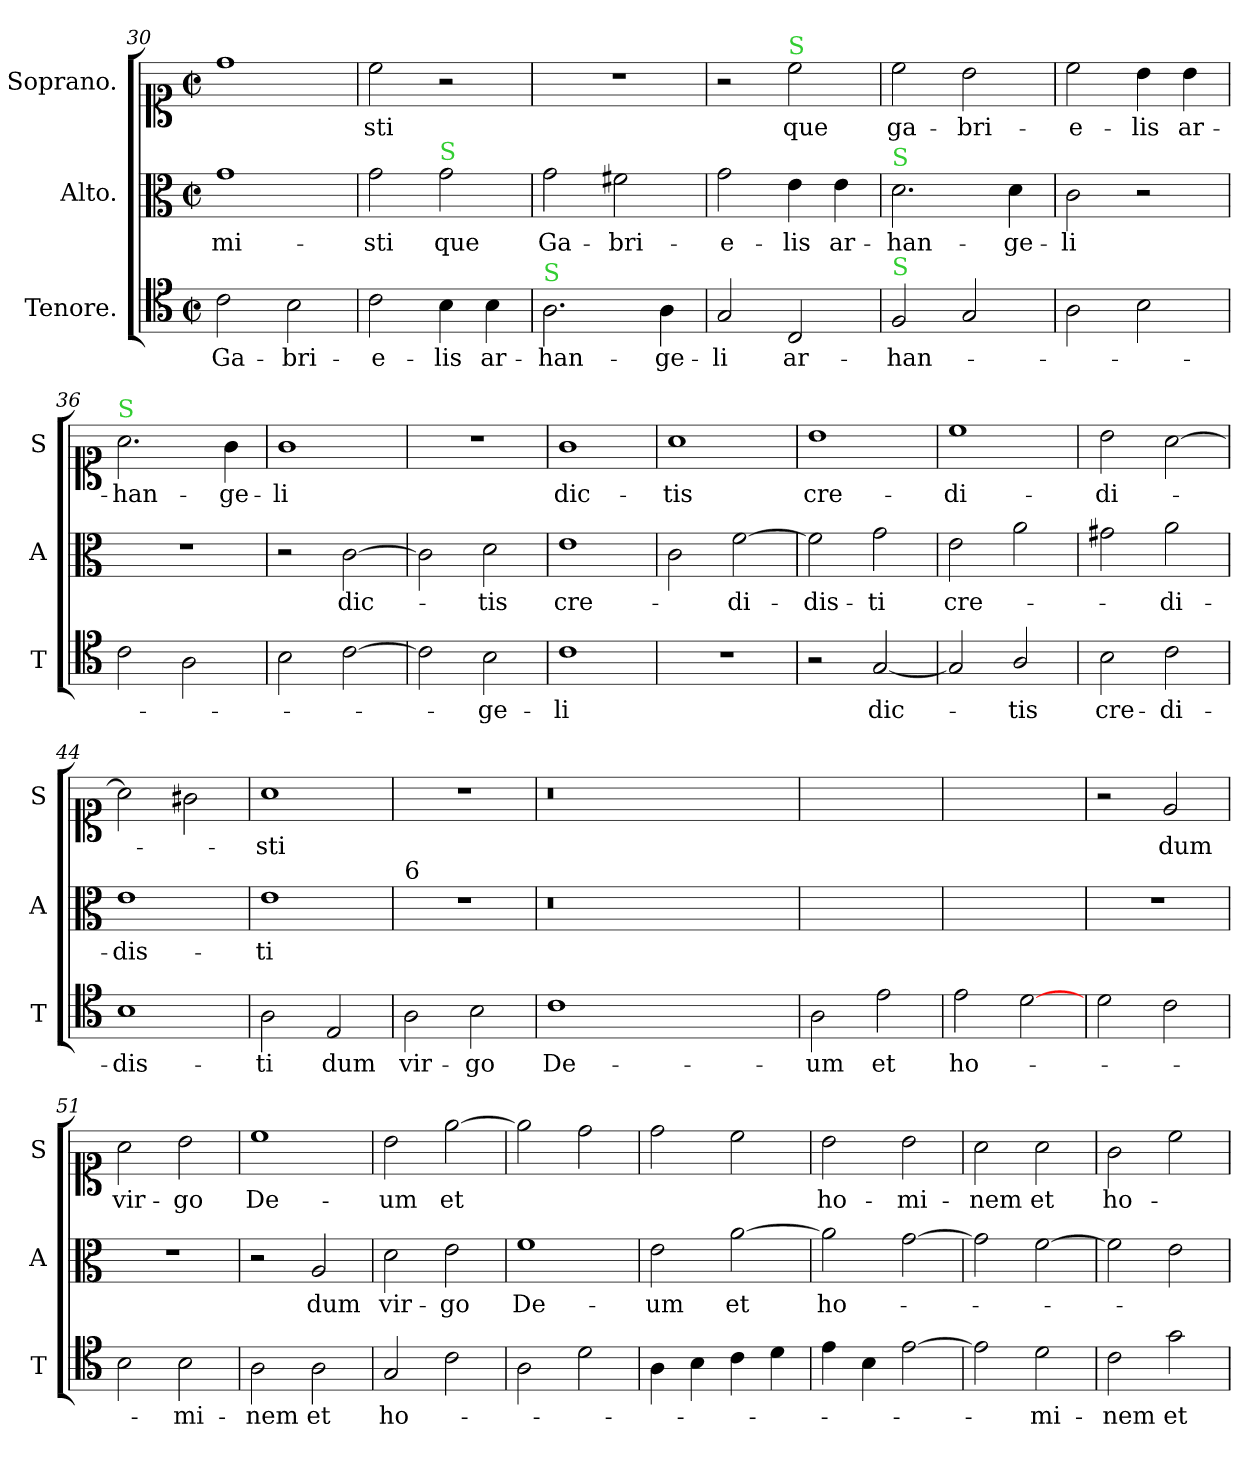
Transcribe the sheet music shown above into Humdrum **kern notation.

**kern	**text	**kern	**text	**kern	**text
*part3	*part3	*part2	*part2	*part1	*part1
*staff3	*staff3	*staff2	*staff2	*staff1	*staff1
*I"Tenore.	*	*I"Alto.	*	*I"Soprano.	*
*I'T	*	*I'A	*	*I'S	*
*clefC4	*	*clefC3	*	*clefC1	*
*k[]	*	*k[]	*	*k[]	*
*M2/2	*	*M2/2	*	*M2/2	*
*met(c|)	*	*met(c|)	*	*met(c|)	*
=30	=30	=30	=30	=30	=30
2c\	Ga-	1g\	-mi-	1dd\	.
2B\	-bri-	.	.	.	.
=31	=31	=31	=31	=31	=31
2c\	-e-	2g\	-sti	2cc\	-sti
!	!	!LO:TX:a:color=limegreen:t=S	!	!	!
4B\	-lis	2g\	que	2r	.
4B\	ar-	.	.	.	.
=32	=32	=32	=32	=32	=32
!LO:TX:a:color=limegreen:t=S	!	!	!	!	!
2.A\	-han-	2g\	Ga-	1r	.
.	.	2f#X\	-bri-	.	.
4A\	-ge-	.	.	.	.
=33	=33	=33	=33	=33	=33
2G/	-li	2g\	-e-	2r	.
!	!	!	!	!LO:TX:a:color=limegreen:t=S	!
2C/	ar-	4e\	-lis	2cc\	que
.	.	4e\	ar-	.	.
=34	=34	=34	=34	=34	=34
!	!	!LO:TX:a:color=limegreen:t=S	!	!	!
!LO:TX:a:color=limegreen:t=S	!	!	!	!	!
2F/	-han-	2.d\	-han-	2cc\	ga-
2G/	.	.	.	2b\	-bri-
.	.	4d\	-ge-	.	.
=35	=35	=35	=35	=35	=35
2A\	.	2c\	-li	2cc\	-e-
2B\	.	2r	.	4b\	-lis
.	.	.	.	4b\	ar-
=36	=36	=36	=36	=36	=36
!	!	!	!	!LO:TX:a:color=limegreen:t=S	!
2c\	.	1r	.	2.a\	-han-
2A\	.	.	.	.	.
.	.	.	.	4g\	-ge-
=37	=37	=37	=37	=37	=37
2B\	.	2r	.	1g\	-li
[2c\	.	[2c\	dic-	.	.
=38	=38	=38	=38	=38	=38
2c\]	.	2c\]	.	1r	.
2B\	-ge-	2d\	-tis	.	.
=39	=39	=39	=39	=39	=39
1c\	-li	1e\	cre-	1g\	dic-
=40	=40	=40	=40	=40	=40
1r	.	2c\	.	1a\	-tis
.	.	[2f\	-di-	.	.
=41	=41	=41	=41	=41	=41
2r	.	2f\]	-dis-	1b\	cre-
[2G/	dic-	2g\	-ti	.	.
=42	=42	=42	=42	=42	=42
2G/]	.	2e\	cre-	1cc\	-di-
2A/	-tis	2a\	.	.	.
=43	=43	=43	=43	=43	=43
2B\	cre-	2g#X\	.	2b\	-di-
2c\	-di-	2a\	-di-	[2a\	.
=44	=44	=44	=44	=44	=44
1B\	-dis-	1e\	-dis-	2a\]	.
.	.	.	.	2g#X\	.
=45	=45	=45	=45	=45	=45
2A\	-ti	1e\	-ti	1a\	-sti
2E/	dum	.	.	.	.
=46	=46	=46	=46	=46	=46
!	!	!LO:TX:a:t=6	!	!	!
2A\	vir-	1r	.	1r	.
2B\	-go	.	.	.	.
=47	=47	=47	=47	=47	=47
1c\	De-	0.r	.	0.r	.
0ryy	.	.	.	.	.
=48	=48	=48	=48	=48	=48
2A\	-um	1ryy	.	1ryy	.
2e\	et	.	.	.	.
=49	=49	=49	=49	=49	=49
2e\	ho-	1ryy	.	1ryy	.
[2d\	.	.	.	.	.
=50	=50	=50	=50	=50	=50
2d\	.	1r	.	2r	.
2c\	.	.	.	2e/	dum
=51	=51	=51	=51	=51	=51
2B\	.	1r	.	2a\	vir-
2B\	-mi-	.	.	2b\	-go
=52	=52	=52	=52	=52	=52
2A\	-nem	2r	.	1cc\	De-
2A\	et	2A/	dum	.	.
=53	=53	=53	=53	=53	=53
2G/	ho-	2d\	vir-	2b\	-um
2c\	.	2e\	-go	[2ee\	et
=54	=54	=54	=54	=54	=54
2A\	.	1f\	De-	2ee\]	.
2d\	.	.	.	2dd\	.
=55	=55	=55	=55	=55	=55
4A\	.	2e\	-um	2dd\	.
4B\	.	.	.	.	.
4c\	.	[2a\	et	2cc\	.
4d\	.	.	.	.	.
=56	=56	=56	=56	=56	=56
4e\	.	2a\]	ho-	2b\	ho-
4B\	.	.	.	.	.
[2e\	.	[2g\	.	2b\	-mi-
=57	=57	=57	=57	=57	=57
2e\]	.	2g\]	.	2a\	-nem
2d\	-mi-	[2f\	.	2a\	et
=58	=58	=58	=58	=58	=58
2c\	-nem	2f\]	.	2g\	ho-
2g\	et	2e\	.	2cc\	.
=	=	=	=	=	=
*-	*-	*-	*-	*-	*-
